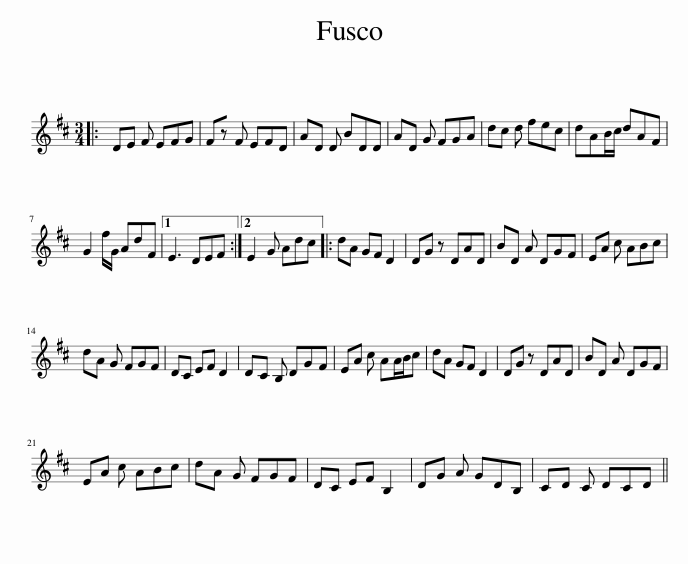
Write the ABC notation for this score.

X:1
L:1/8
M:3/4
I:linebreak $
K:D
V:1 treble
V:1
|: DE F EFG | F z F EFD | AD D BDD | AD G FGA | dc d fec | %5
 dAB/c/ dAF |$ G2 f/G/ AdF |1 E3 DEF :|2 E2 G Adc |: dA GF D2 | %10
 DG z DAD | BD A DGF | EA c ABc |$ dA G FGF | DC EF D2 | %15
 DC B, DGF | EA c AA/B/c | dA GF D2 | DG z DAD | BD A DGF |$ %20
 EA c ABc | dA G FGF | DC EF B,2 | DG A GDB, | CD C DCD || %25
